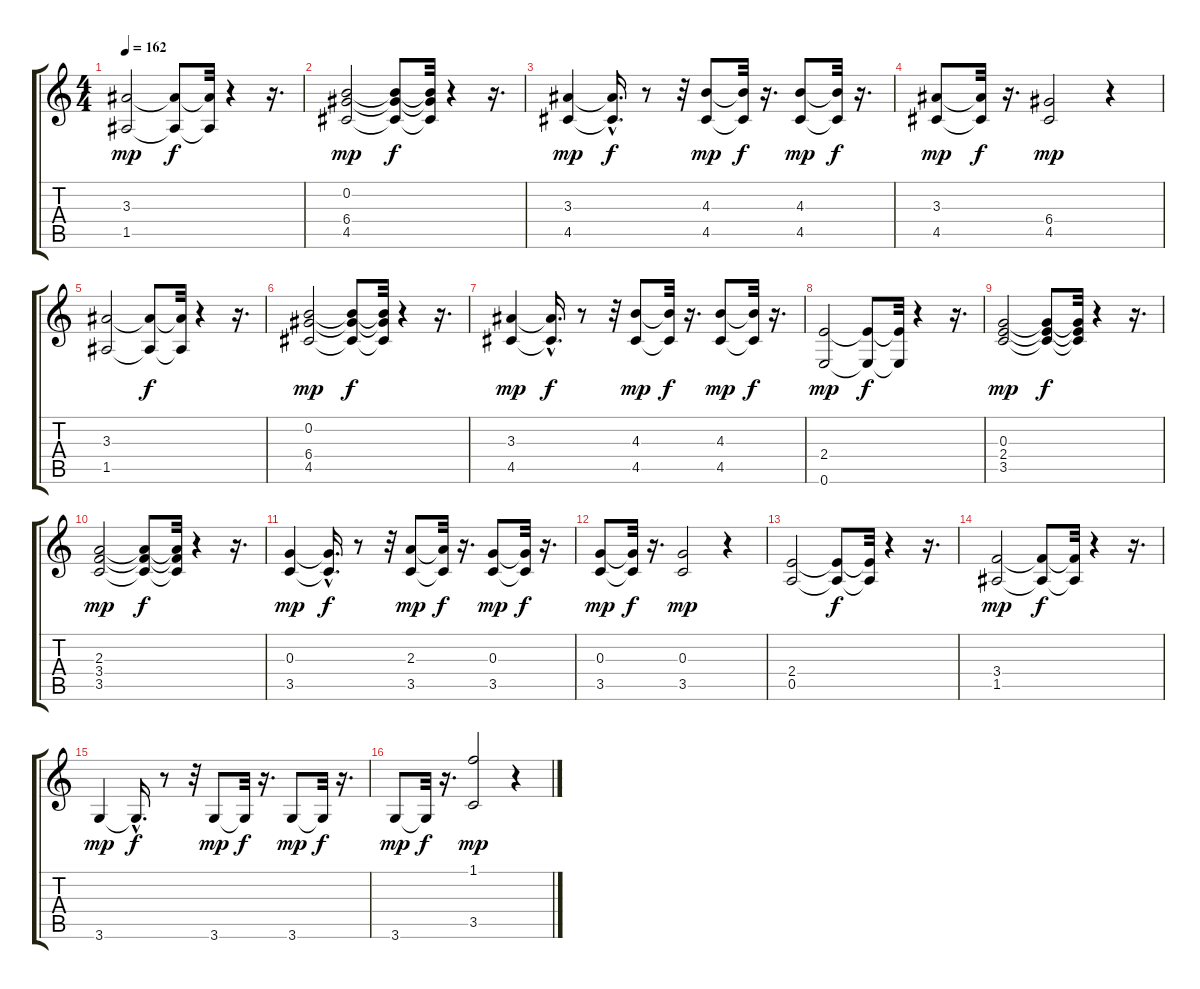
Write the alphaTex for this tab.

\track "" {instrument electricbasspick}
\staff {score tabs}
\tuning (E4 B3 G3 D3 A2 E2) {hide}
\ts (4 4)
\tempo 162
\clef g2
\ks c
(3.3 1.5).2{dy mp} (3.3{t} 1.5{t}).8{dy f} (3.3{t} 1.5{t}).32 r.4 r.16{d} |
(0.2 6.4 4.5).2{dy mp} (0.2{t} 6.4{t} 4.5{t}).8{dy f} (0.2{t} 6.4{t} 4.5{t}).32 r.4 r.16{d} |
(3.3 4.5).4{dy mp} (3.3{hac t} 4.5{hac t}).16{d dy f} r.8 r.32 (4.3 4.5).8{dy mp} (4.3{t} 4.5{t}).32{dy f} r.16{d} (4.3 4.5).8{dy mp} (4.3{t} 4.5{t}).32{dy f} r.16{d} |
(3.3 4.5).8{dy mp} (3.3{t} 4.5{t}).32{dy f} r.16{d} (6.4 4.5).2{dy mp} r.4 |
(3.3 1.5).2 (3.3{t} 1.5{t}).8{dy f} (3.3{t} 1.5{t}).32 r.4 r.16{d} |
(0.2 6.4 4.5).2{dy mp} (0.2{t} 6.4{t} 4.5{t}).8{dy f} (0.2{t} 6.4{t} 4.5{t}).32 r.4 r.16{d} |
(3.3 4.5).4{dy mp} (3.3{hac t} 4.5{hac t}).16{d dy f} r.8 r.32 (4.3 4.5).8{dy mp} (4.3{t} 4.5{t}).32{dy f} r.16{d} (4.3 4.5).8{dy mp} (4.3{t} 4.5{t}).32{dy f} r.16{d} |
(2.4 0.6).2{dy mp} (2.4{t} 0.6{t}).8{dy f} (2.4{t} 0.6{t}).32 r.4 r.16{d} |
(0.3 2.4 3.5).2{dy mp} (0.3{t} 2.4{t} 3.5{t}).8{dy f} (0.3{t} 2.4{t} 3.5{t}).32 r.4 r.16{d} |
(2.3 3.4 3.5).2{dy mp} (2.3{t} 3.4{t} 3.5{t}).8{dy f} (2.3{t} 3.4{t} 3.5{t}).32 r.4 r.16{d} |
(0.3 3.5).4{dy mp} (0.3{hac t} 3.5{hac t}).16{d dy f} r.8 r.32 (2.3 3.5).8{dy mp} (2.3{t} 3.5{t}).32{dy f} r.16{d} (0.3 3.5).8{dy mp} (0.3{t} 3.5{t}).32{dy f} r.16{d} |
(0.3 3.5).8{dy mp} (0.3{t} 3.5{t}).32{dy f} r.16{d} (0.3 3.5).2{dy mp} r.4 |
(2.4 0.5).2 (2.4{t} 0.5{t}).8{dy f} (2.4{t} 0.5{t}).32 r.4 r.16{d} |
(3.4 1.5).2{dy mp} (3.4{t} 1.5{t}).8{dy f} (3.4{t} 1.5{t}).32 r.4 r.16{d} |
3.6.4{dy mp} 3.6{hac t}.16{d dy f} r.8 r.32 3.6.8{dy mp} 3.6{t}.32{dy f} r.16{d} 3.6.8{dy mp} 3.6{t}.32{dy f} r.16{d} |
3.6.8{dy mp} 3.6{t}.32{dy f} r.16{d} (1.1 3.5).2{dy mp} r.4
